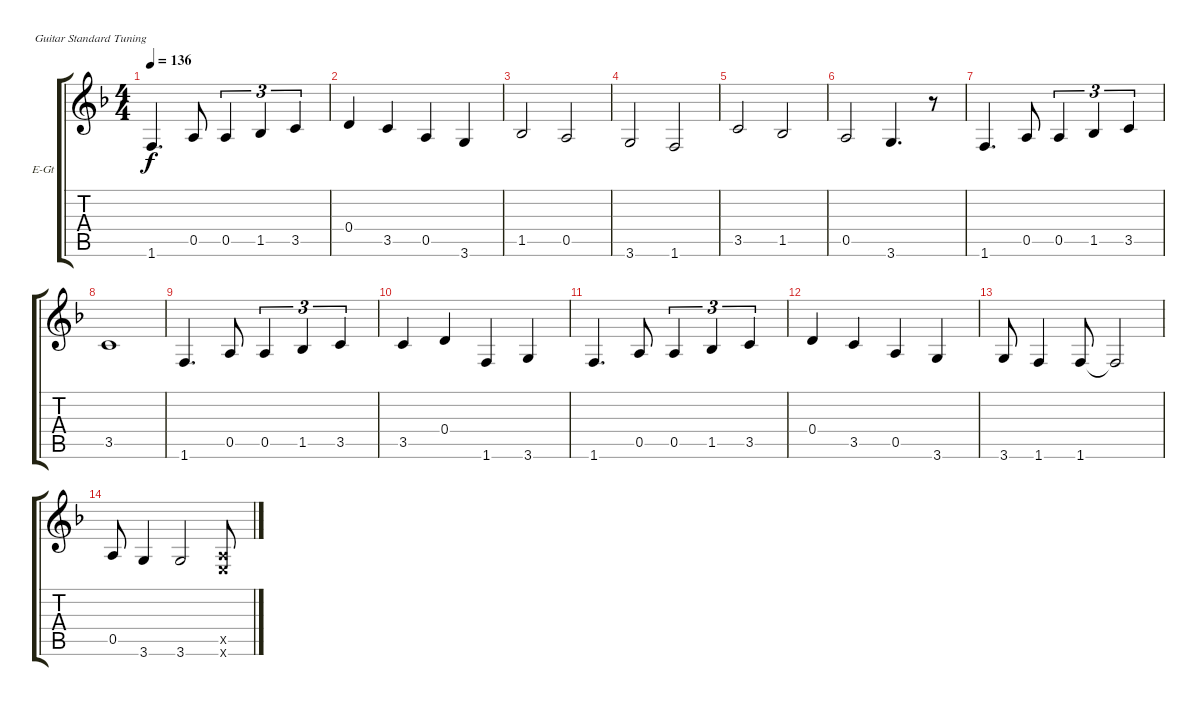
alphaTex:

\bracketExtendMode groupsimilarinstruments
\firstSystemTrackNameOrientation horizontal
\otherSystemsTrackNameOrientation horizontal
\track ("Guitar 2" "E-Gt") {instrument electricguitarclean}
\staff {score tabs}
\tuning (E4 B3 G3 D3 A2 E2)
\ts (4 4)
\tempo 136
\clef g2
\ks f
1.6.4{d dy f} 0.5.8 0.5.4{tu (3 2)} 1.5.4{tu (3 2)} 3.5.4{tu (3 2)} |
0.4.4 3.5.4 0.5.4 3.6.4 |
1.5.2 0.5.2 |
3.6.2 1.6.2 |
3.5.2 1.5.2 |
0.5.2 3.6.4{d} r.8 |
1.6.4{d} 0.5.8 0.5.4{tu (3 2)} 1.5.4{tu (3 2)} 3.5.4{tu (3 2)} |
3.5.1 |
1.6.4{d} 0.5.8 0.5.4{tu (3 2)} 1.5.4{tu (3 2)} 3.5.4{tu (3 2)} |
3.5.4 0.4.4 1.6.4 3.6.4 |
1.6.4{d} 0.5.8 0.5.4{tu (3 2)} 1.5.4{tu (3 2)} 3.5.4{tu (3 2)} |
0.4.4 3.5.4 0.5.4 3.6.4 |
3.6.8 1.6.4 1.6.8 1.6{t}.2 |
0.5.8 3.6.4 3.6.2 (0.5{x} 0.6{x}).8
